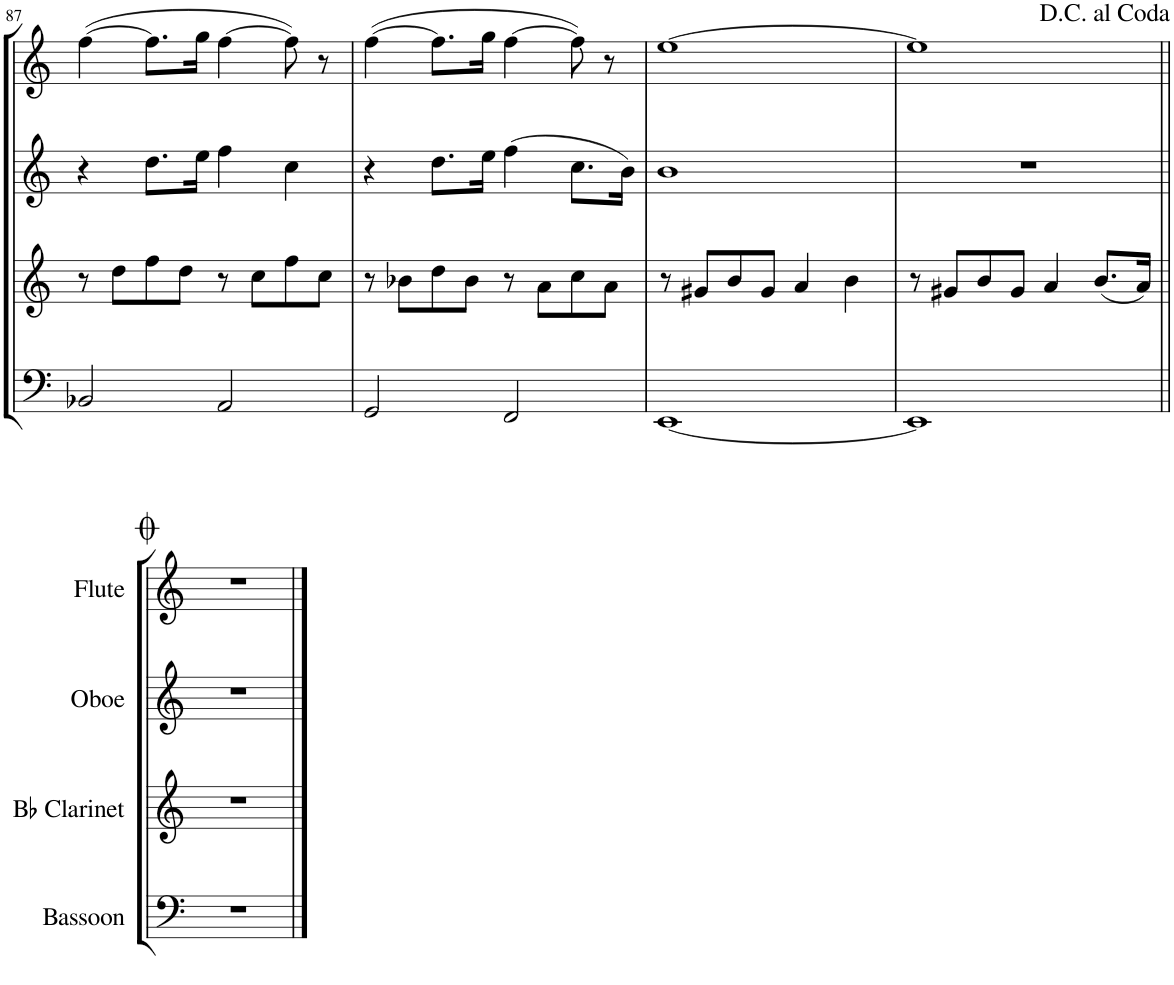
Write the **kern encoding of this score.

**kern	**kern	**kern	**kern
*part4	*part3	*part2	*part1
*staff4	*staff3	*staff2	*staff1
*I"Bassoon	*I"Bb Clarinet	*I"Oboe	*I"Flute
*I'Bsn	*I'Cl	*I'Ob	*I'Fl
!!LO:PB:g=z
*clefF4	*clefG2	*clefG2	*clefG2
*	*ITrd1c2	*	*
*k[]	*k[]	*k[]	*k[]
*M4/4	*M4/4	*M4/4	*M4/4
=87	=87	=87	=87
2BB-X/	8r	4r	([4ff\
.	8dd\L	.	.
.	8ff\	8.dd\L	8.ff\L]
.	8dd\J	.	.
.	.	16ee\Jk	16gg\Jk
2AA/	8r	4ff\	[4ff\
.	8cc\L	.	.
.	8ff\	4cc\	8ff\])
.	8cc\J	.	8r
=88	=88	=88	=88
2GG/	8r	4r	([4ff\
.	8b-X\L	.	.
.	8dd\	8.dd\L	8.ff\L]
.	8b-\J	.	.
.	.	16ee\Jk	16gg\Jk
2FF/	8r	(4ff\	[4ff\
.	8a\L	.	.
.	8cc\	8.cc\L	8ff\])
.	8a\J	.	8r
.	.	16b\Jk)	.
=89	=89	=89	=89
[1EE	8r	1b	[1ee
.	8g#X/L	.	.
.	8b/	.	.
.	8g#/J	.	.
.	4a/	.	.
.	4b\	.	.
=90	=90	=90	=90
1EE]	8r	1r	1ee]
.	8g#X/L	.	.
.	8b/	.	.
.	8g#/J	.	.
.	4a/	.	.
.	(8.b/L	.	.
.	16a/Jk)	.	.
!!LO:LB:g=z
=1||	=1||	=1||	=1||
1r	1r	1r	1r
==	==	==	==
*-	*-	*-	*-
